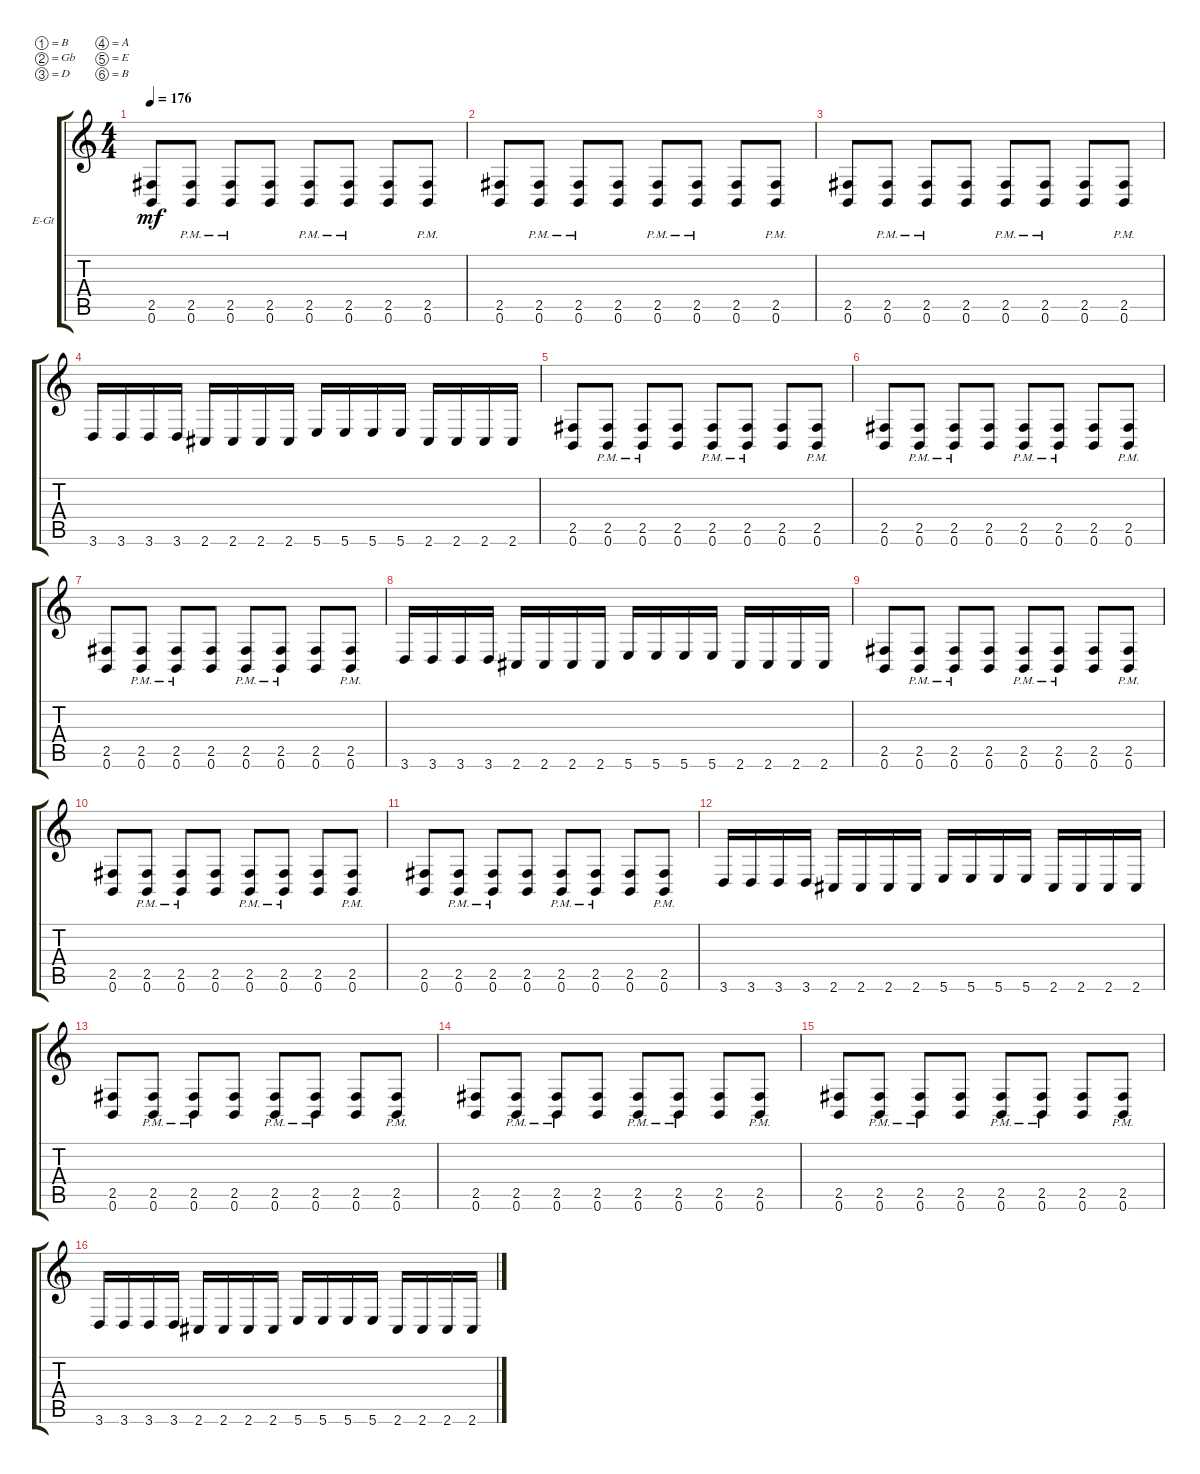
\bracketExtendMode groupsimilarinstruments
\firstSystemTrackNameOrientation horizontal
\otherSystemsTrackNameOrientation horizontal
\track ("Jean-François Dagenais 2" "E-Gt") {instrument distortionguitar}
\staff {score tabs}
\tuning (B3 Gb3 D3 A2 E2 B1)
\ts (4 4)
\tempo 176
\clef g2
\ks c
(0.6 2.5).8{dy mf instrument distortionguitar} (0.6{pm} 2.5{pm}).8 (0.6{pm} 2.5{pm}).8 (0.6 2.5).8 (0.6{pm} 2.5{pm}).8 (0.6{pm} 2.5{pm}).8 (0.6 2.5).8 (0.6{pm} 2.5{pm}).8 |
(0.6 2.5).8 (0.6{pm} 2.5{pm}).8 (0.6{pm} 2.5{pm}).8 (0.6 2.5).8 (0.6{pm} 2.5{pm}).8 (0.6{pm} 2.5{pm}).8 (0.6 2.5).8 (0.6{pm} 2.5{pm}).8 |
(0.6 2.5).8 (0.6{pm} 2.5{pm}).8 (0.6{pm} 2.5{pm}).8 (0.6 2.5).8 (0.6{pm} 2.5{pm}).8 (0.6{pm} 2.5{pm}).8 (0.6 2.5).8 (0.6{pm} 2.5{pm}).8 |
3.6.16 3.6.16 3.6.16 3.6.16 2.6.16 2.6.16 2.6.16 2.6.16 5.6.16 5.6.16 5.6.16 5.6.16 2.6.16 2.6.16 2.6.16 2.6.16 |
(0.6 2.5).8 (0.6{pm} 2.5{pm}).8 (0.6{pm} 2.5{pm}).8 (0.6 2.5).8 (0.6{pm} 2.5{pm}).8 (0.6{pm} 2.5{pm}).8 (0.6 2.5).8 (0.6{pm} 2.5{pm}).8 |
(0.6 2.5).8 (0.6{pm} 2.5{pm}).8 (0.6{pm} 2.5{pm}).8 (0.6 2.5).8 (0.6{pm} 2.5{pm}).8 (0.6{pm} 2.5{pm}).8 (0.6 2.5).8 (0.6{pm} 2.5{pm}).8 |
(0.6 2.5).8 (0.6{pm} 2.5{pm}).8 (0.6{pm} 2.5{pm}).8 (0.6 2.5).8 (0.6{pm} 2.5{pm}).8 (0.6{pm} 2.5{pm}).8 (0.6 2.5).8 (0.6{pm} 2.5{pm}).8 |
3.6.16 3.6.16 3.6.16 3.6.16 2.6.16 2.6.16 2.6.16 2.6.16 5.6.16 5.6.16 5.6.16 5.6.16 2.6.16 2.6.16 2.6.16 2.6.16 |
(0.6 2.5).8 (0.6{pm} 2.5{pm}).8 (0.6{pm} 2.5{pm}).8 (0.6 2.5).8 (0.6{pm} 2.5{pm}).8 (0.6{pm} 2.5{pm}).8 (0.6 2.5).8 (0.6{pm} 2.5{pm}).8 |
(0.6 2.5).8 (0.6{pm} 2.5{pm}).8 (0.6{pm} 2.5{pm}).8 (0.6 2.5).8 (0.6{pm} 2.5{pm}).8 (0.6{pm} 2.5{pm}).8 (0.6 2.5).8 (0.6{pm} 2.5{pm}).8 |
(0.6 2.5).8 (0.6{pm} 2.5{pm}).8 (0.6{pm} 2.5{pm}).8 (0.6 2.5).8 (0.6{pm} 2.5{pm}).8 (0.6{pm} 2.5{pm}).8 (0.6 2.5).8 (0.6{pm} 2.5{pm}).8 |
3.6.16 3.6.16 3.6.16 3.6.16 2.6.16 2.6.16 2.6.16 2.6.16 5.6.16 5.6.16 5.6.16 5.6.16 2.6.16 2.6.16 2.6.16 2.6.16 |
(0.6 2.5).8 (0.6{pm} 2.5{pm}).8 (0.6{pm} 2.5{pm}).8 (0.6 2.5).8 (0.6{pm} 2.5{pm}).8 (0.6{pm} 2.5{pm}).8 (0.6 2.5).8 (0.6{pm} 2.5{pm}).8 |
(0.6 2.5).8 (0.6{pm} 2.5{pm}).8 (0.6{pm} 2.5{pm}).8 (0.6 2.5).8 (0.6{pm} 2.5{pm}).8 (0.6{pm} 2.5{pm}).8 (0.6 2.5).8 (0.6{pm} 2.5{pm}).8 |
(0.6 2.5).8 (0.6{pm} 2.5{pm}).8 (0.6{pm} 2.5{pm}).8 (0.6 2.5).8 (0.6{pm} 2.5{pm}).8 (0.6{pm} 2.5{pm}).8 (0.6 2.5).8 (0.6{pm} 2.5{pm}).8 |
3.6.16 3.6.16 3.6.16 3.6.16 2.6.16 2.6.16 2.6.16 2.6.16 5.6.16 5.6.16 5.6.16 5.6.16 2.6.16 2.6.16 2.6.16 2.6.16
